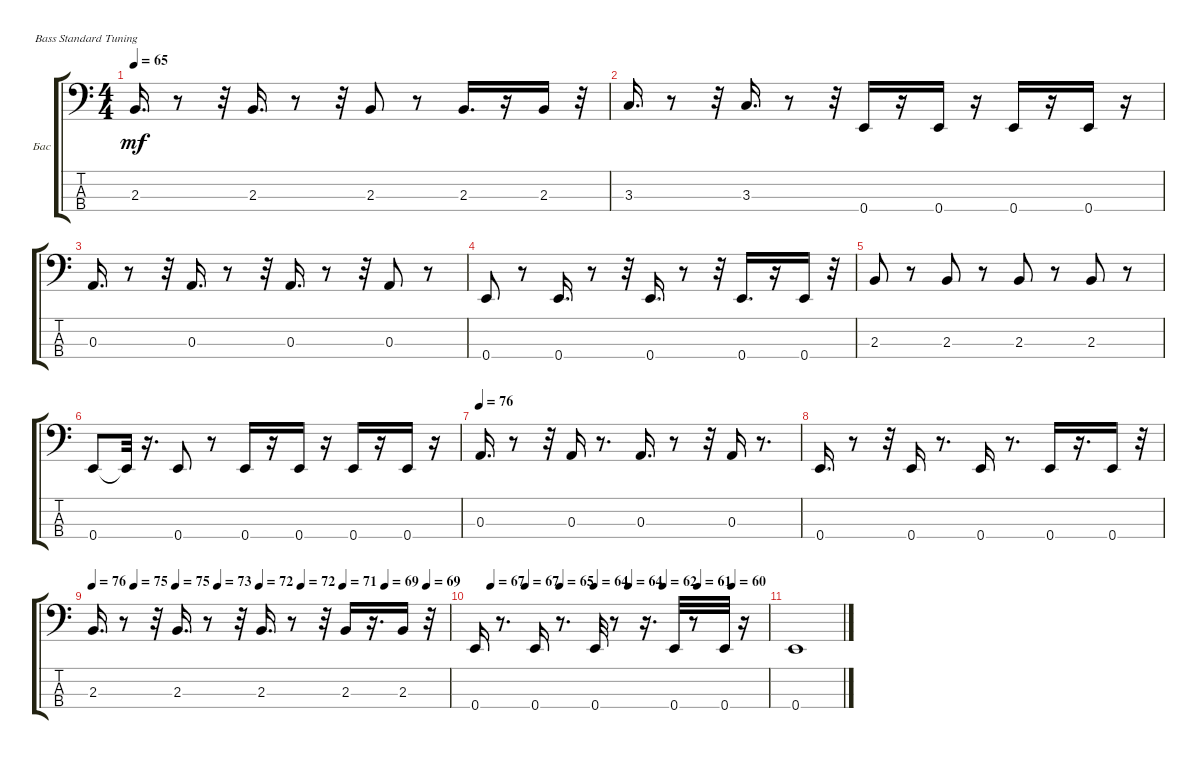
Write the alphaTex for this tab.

\bracketExtendMode groupsimilarinstruments
\firstSystemTrackNameOrientation horizontal
\otherSystemsTrackNameOrientation horizontal
\track ("Бас" "Бас") {instrument electricbassfinger}
\staff {score tabs}
\tuning (G2 D2 A1 E1)
\ts (4 4)
\tempo 65
\clef f4
\ks c
2.3.16{d dy mf} r.8 r.32 2.3.16{d} r.8 r.32 2.3.8 r.8 2.3.16{d} r.16 2.3.16 r.32 |
3.3.16{d} r.8 r.32 3.3.16{d} r.8 r.32 0.4.16 r.16 0.4.16 r.16 0.4.16 r.16 0.4.16 r.16 |
0.3.16{d} r.8 r.32 0.3.16{d} r.8 r.32 0.3.16{d} r.8 r.32 0.3.8 r.8 |
0.4.8 r.8 0.4.16{d} r.8 r.32 0.4.16{d} r.8 r.32 0.4.16{d} r.16 0.4.16 r.32 |
2.3.8 r.8 2.3.8 r.8 2.3.8 r.8 2.3.8 r.8 |
0.4.8 0.4{t}.32 r.16{d} 0.4.8 r.8 0.4.16 r.16 0.4.16 r.16 0.4.16 r.16 0.4.16 r.16 |
\tempo 76
0.3.16{d} r.8 r.32 0.3.16 r.8{d} 0.3.16{d} r.8 r.32 0.3.16 r.8{d} |
0.4.16{d} r.8 r.32 0.4.16 r.8{d} 0.4.16 r.8{d} 0.4.16 r.16{d} 0.4.16 r.32 |
\tempo 76
\tempo (75 0.117188)
\tempo (75 0.234375)
\tempo (73 0.351563)
\tempo (72 0.46875)
\tempo (72 0.585938)
\tempo (71 0.703125)
\tempo (69 0.820313)
\tempo (69 0.9375)
2.3.16{d} r.8 r.32 2.3.16{d} r.8 r.32 2.3.16{d} r.8 r.32 2.3.16 r.16{d} 2.3.16 r.32 |
\tempo (67 0.0572917)
\tempo (67 0.174479)
\tempo (65 0.291667)
\tempo (64 0.408854)
\tempo (64 0.526042)
\tempo (62 0.643229)
\tempo (61 0.760417)
\tempo (60 0.877604)
0.4.16 r.8{d} 0.4.16 r.8{d} 0.4.32 r.8 r.16{d} 0.4.32 r.8 0.4.32 r.16 |
0.4.1
